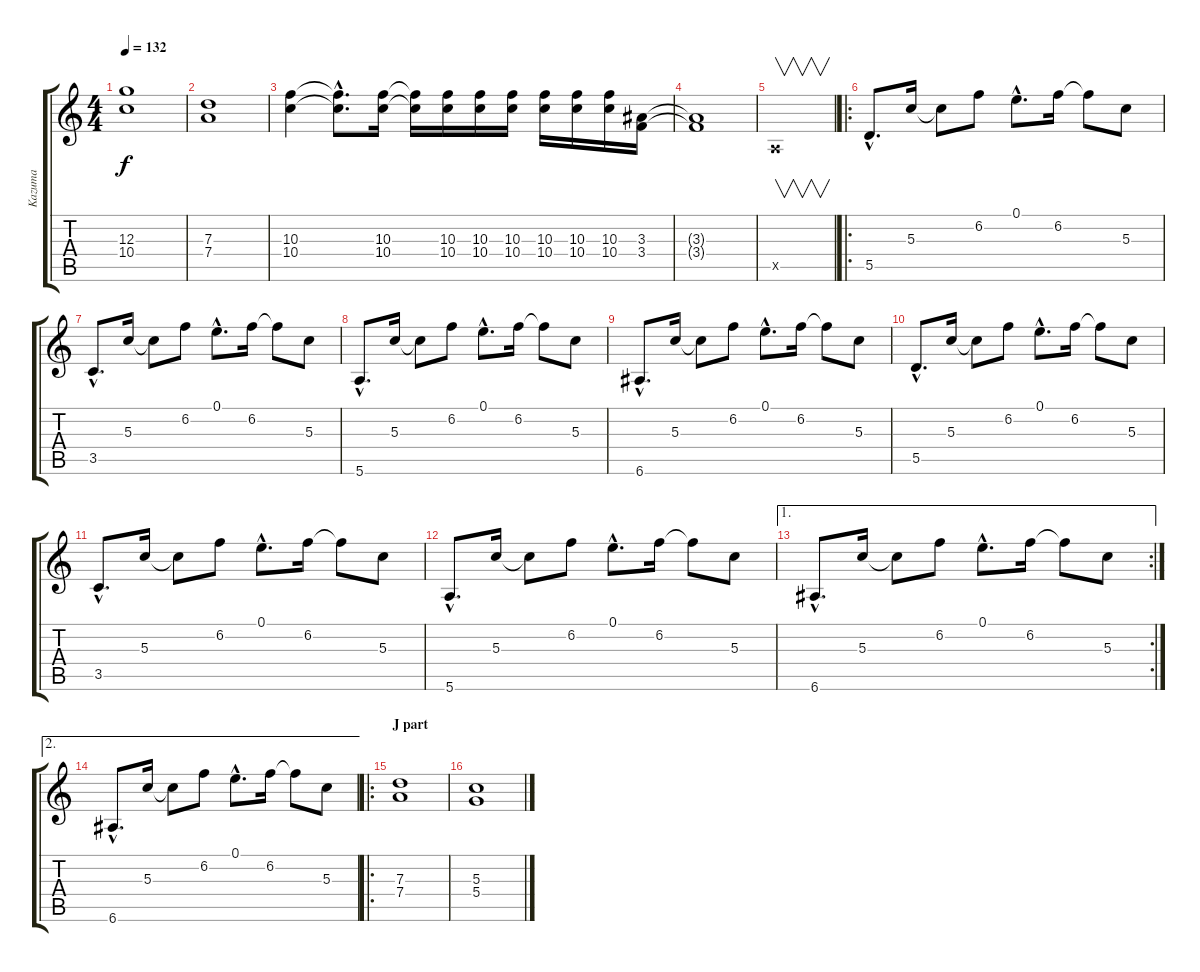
\track ("Kazuma" "Kazuma") {instrument distortionguitar}
\staff {score tabs}
\tuning (E4 B3 G3 D3 A2 E2) {hide}
\ts (4 4)
\tempo 132
\clef g2
\ks c
(12.3 10.4).1{dy f} |
(7.3 7.4).1 |
(10.3 10.4).4 (10.3{hac t} 10.4{hac t}).8{d} (10.3 10.4).16 (10.3{t} 10.4{t}).16 (10.3 10.4).16 (10.3 10.4).16 (10.3 10.4).16 (10.3 10.4).16 (10.3 10.4).16 (10.3 10.4).16 (3.3 3.4).16 |
(3.3{t} 3.4{t}).1 |
0.5{x}.1{v} |
\ro
5.5{hac}.8{d} 5.3.16 5.3{t}.8 6.2.8 0.1{hac}.8{d} 6.2.16 6.2{t}.8 5.3.8 |
3.5{hac}.8{d} 5.3.16 5.3{t}.8 6.2.8 0.1{hac}.8{d} 6.2.16 6.2{t}.8 5.3.8 |
5.6{hac}.8{d} 5.3.16 5.3{t}.8 6.2.8 0.1{hac}.8{d} 6.2.16 6.2{t}.8 5.3.8 |
6.6{hac}.8{d} 5.3.16 5.3{t}.8 6.2.8 0.1{hac}.8{d} 6.2.16 6.2{t}.8 5.3.8 |
5.5{hac}.8{d} 5.3.16 5.3{t}.8 6.2.8 0.1{hac}.8{d} 6.2.16 6.2{t}.8 5.3.8 |
3.5{hac}.8{d} 5.3.16 5.3{t}.8 6.2.8 0.1{hac}.8{d} 6.2.16 6.2{t}.8 5.3.8 |
5.6{hac}.8{d} 5.3.16 5.3{t}.8 6.2.8 0.1{hac}.8{d} 6.2.16 6.2{t}.8 5.3.8 |
\ae 1
\rc 2
6.6{hac}.8{d} 5.3.16 5.3{t}.8 6.2.8 0.1{hac}.8{d} 6.2.16 6.2{t}.8 5.3.8 |
\ae 2
6.6{hac}.8{d} 5.3.16 5.3{t}.8 6.2.8 0.1{hac}.8{d} 6.2.16 6.2{t}.8 5.3.8 |
\ro
\section ("" "J part")
(7.3 7.4).1 |
(5.3 5.4).1
